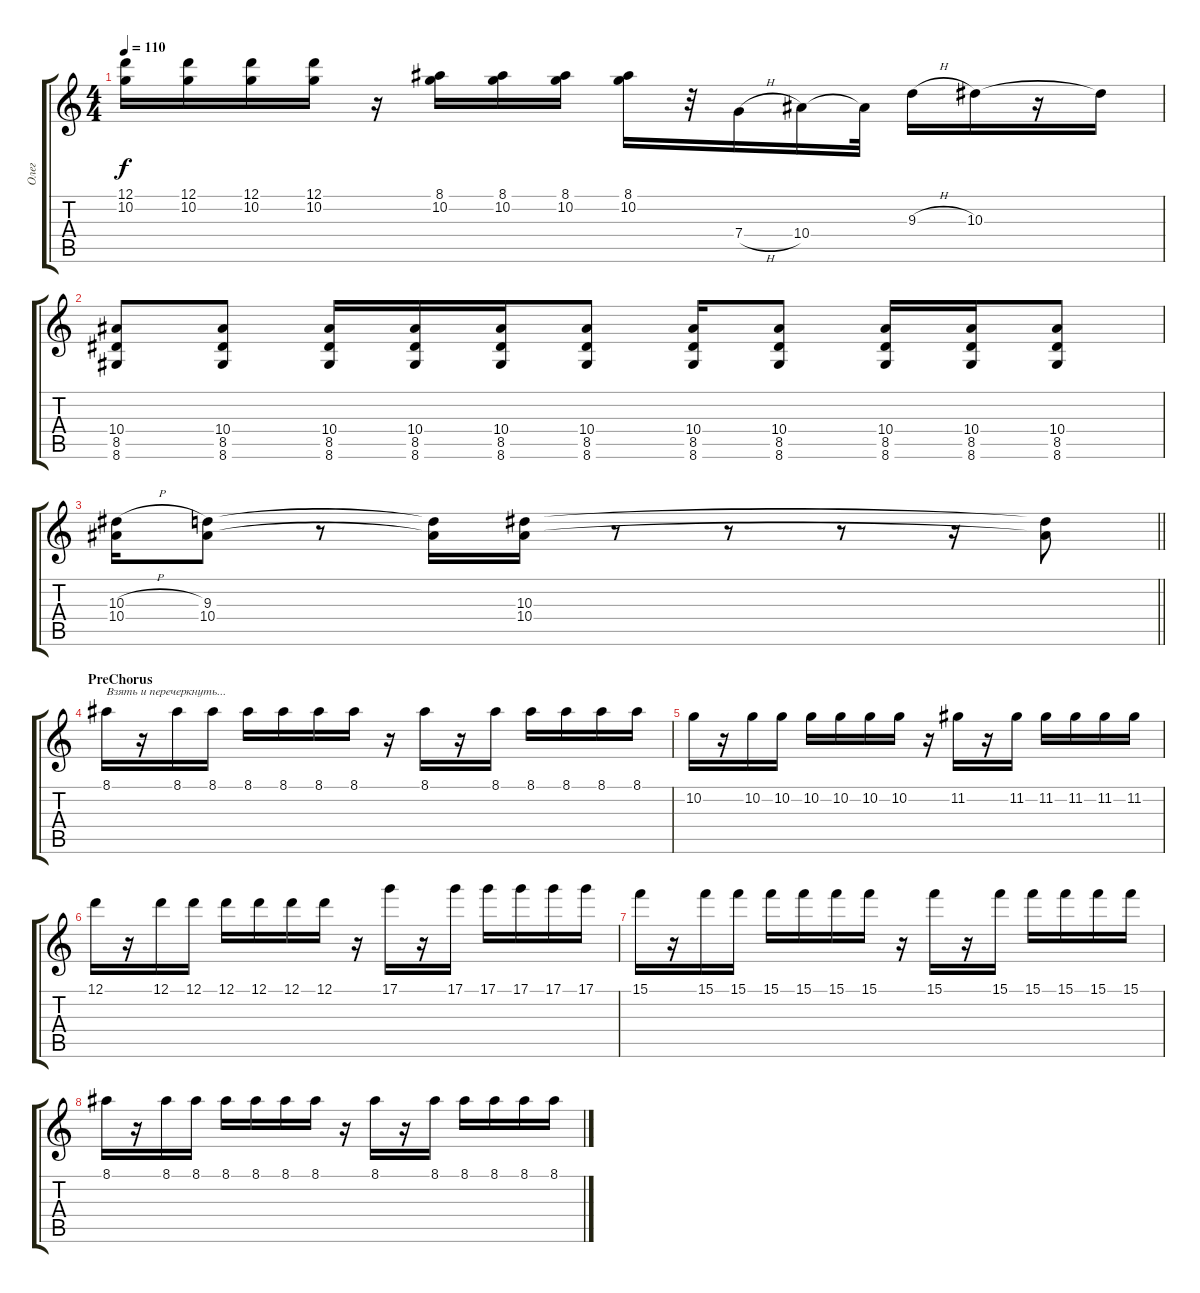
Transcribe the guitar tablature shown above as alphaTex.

\track ("Олег" "Олег") {instrument distortionguitar}
\staff {score tabs}
\tuning (D4 A3 F3 C3 G2 C2) {hide}
\ts (4 4)
\tempo 110
\clef g2
\ks c
(12.1 10.2).16{dy f} (12.1 10.2).16 (12.1 10.2).16 (12.1 10.2).16 r.16 (8.1 10.2).16 (8.1 10.2).16 (8.1 10.2).16 (8.1 10.2).16 r.32 7.4{h}.16 10.4.16 10.4{t}.32 9.3{h}.16 10.3.16 r.16 10.3{t}.16 |
(10.4 8.5 8.6).8 (10.4 8.5 8.6).8 (10.4 8.5 8.6).16 (10.4 8.5 8.6).16 (10.4 8.5 8.6).16 (10.4 8.5 8.6).8 (10.4 8.5 8.6).16 (10.4 8.5 8.6).8 (10.4 8.5 8.6).16 (10.4 8.5 8.6).16 (10.4 8.5 8.6).8 |
\barLineRight lightlight
(10.3{h} 10.4).16 (9.3 10.4).8 r.8 (9.3{t} 10.4{t}).16 (10.3 10.4).16 r.8 r.8 r.8 r.16 (10.3{t} 10.4{t}).8 |
\section ("" "PreChorus")
8.1.16{txt "Взять и перечеркнуть..."} r.16 8.1.16 8.1.16 8.1.16 8.1.16 8.1.16 8.1.16 r.16 8.1.16 r.16 8.1.16 8.1.16 8.1.16 8.1.16 8.1.16 |
10.2.16 r.16 10.2.16 10.2.16 10.2.16 10.2.16 10.2.16 10.2.16 r.16 11.2.16 r.16 11.2.16 11.2.16 11.2.16 11.2.16 11.2.16 |
12.1.16 r.16 12.1.16 12.1.16 12.1.16 12.1.16 12.1.16 12.1.16 r.16 17.1.16 r.16 17.1.16 17.1.16 17.1.16 17.1.16 17.1.16 |
15.1.16 r.16 15.1.16 15.1.16 15.1.16 15.1.16 15.1.16 15.1.16 r.16 15.1.16 r.16 15.1.16 15.1.16 15.1.16 15.1.16 15.1.16 |
8.1.16 r.16 8.1.16 8.1.16 8.1.16 8.1.16 8.1.16 8.1.16 r.16 8.1.16 r.16 8.1.16 8.1.16 8.1.16 8.1.16 8.1.16
